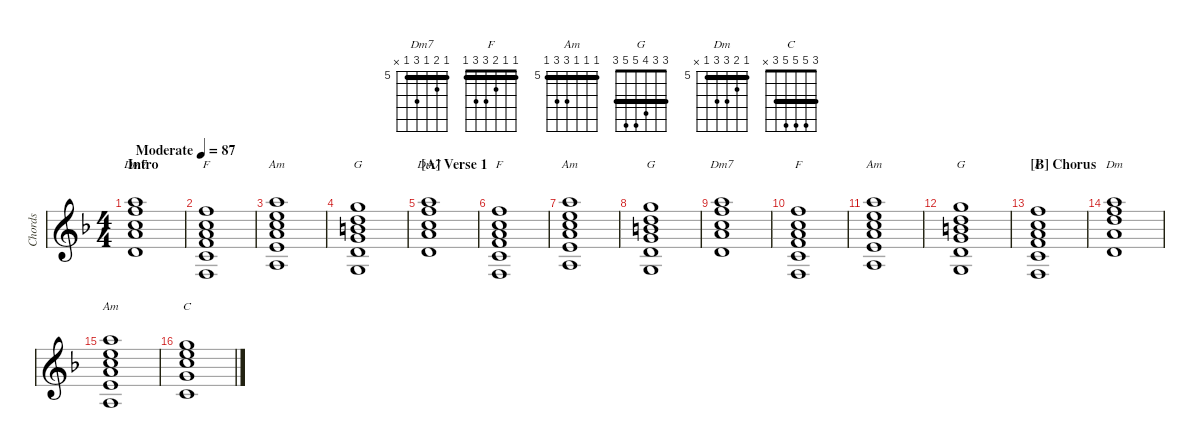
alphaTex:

\defaultSystemsLayout 4
\hideDynamics
\bracketExtendMode nobrackets
\track ("Chords" "Chords") {instrument acousticguitarsteel}
\staff {score}
\tuning (E4 B3 G3 D3 A2 E2)
\chord ("Dm7" 5 6 5 7 5 x) {firstfret 5 showfingering false barre (5 5)}
\chord ("F" 1 1 2 3 3 1) {showfingering false barre (1 1)}
\chord ("Am" 5 5 5 7 7 5) {firstfret 5 showfingering false barre (5 5 5)}
\chord ("G" 3 3 4 5 5 3) {showfingering false barre (3 3)}
\chord ("Dm" 5 6 7 7 5 x) {firstfret 5 barre 5}
\chord ("C" 3 5 5 5 3 x) {showfingering false barre 3}
\ts (4 4)
\beaming (8 2 2 2 2)
\section ("" "Intro")
\tempo (87 "Moderate")
\clef g2
\ks f
(5.5{acc forcenatural} 7.4{acc forcenatural} 5.3{acc forcenatural} 6.2{acc forcenatural} 5.1{acc forcenatural}).1{ch "Dm7" dy mf instrument acousticguitarsteel beam Down} |
(1.6{acc forcenatural} 3.5{acc forcenatural} 3.4{acc forcenatural} 2.3{acc forcenatural} 1.2{acc forcenatural} 1.1{acc forcenatural}).1{ch "F" beam Up} |
(5.6{acc forcenatural} 7.5{acc forcenatural} 7.4{acc forcenatural} 5.3{acc forcenatural} 5.2{acc forcenatural} 5.1{acc forcenatural}).1{ch "Am" beam Up} |
(3.6{acc forcenatural} 5.5{acc forcenatural} 5.4{acc forcenatural} 3.2{acc forcenatural} 3.1{acc forcenatural} 4.3{acc forcenatural}).1{ch "G" beam Up} |
\section ("A" "Verse 1")
(5.5{acc forcenatural} 7.4{acc forcenatural} 5.3{acc forcenatural} 6.2{acc forcenatural} 5.1{acc forcenatural}).1{ch "Dm7" beam Down} |
(1.6{acc forcenatural} 3.5{acc forcenatural} 3.4{acc forcenatural} 2.3{acc forcenatural} 1.2{acc forcenatural} 1.1{acc forcenatural}).1{ch "F" beam Up} |
(5.6{acc forcenatural} 7.5{acc forcenatural} 7.4{acc forcenatural} 5.3{acc forcenatural} 5.2{acc forcenatural} 5.1{acc forcenatural}).1{ch "Am" beam Up} |
(3.6{acc forcenatural} 5.5{acc forcenatural} 5.4{acc forcenatural} 3.2{acc forcenatural} 3.1{acc forcenatural} 4.3{acc forcenatural}).1{ch "G" beam Up} |
(5.5{acc forcenatural} 7.4{acc forcenatural} 5.3{acc forcenatural} 6.2{acc forcenatural} 5.1{acc forcenatural}).1{ch "Dm7" beam Down} |
(1.6{acc forcenatural} 3.5{acc forcenatural} 3.4{acc forcenatural} 2.3{acc forcenatural} 1.2{acc forcenatural} 1.1{acc forcenatural}).1{ch "F" beam Up} |
(5.6{acc forcenatural} 7.5{acc forcenatural} 7.4{acc forcenatural} 5.3{acc forcenatural} 5.2{acc forcenatural} 5.1{acc forcenatural}).1{ch "Am" beam Up} |
(3.6{acc forcenatural} 5.5{acc forcenatural} 5.4{acc forcenatural} 3.2{acc forcenatural} 3.1{acc forcenatural} 4.3{acc forcenatural}).1{ch "G" beam Up} |
\section ("B" "Chorus")
(1.6{acc forcenatural} 3.5{acc forcenatural} 3.4{acc forcenatural} 2.3{acc forcenatural} 1.2{acc forcenatural} 1.1{acc forcenatural}).1{ch "F" beam Up} |
(5.5{acc forcenatural} 7.4{acc forcenatural} 7.3{acc forcenatural} 6.2{acc forcenatural} 5.1{acc forcenatural}).1{ch "Dm" beam Down} |
(5.6{acc forcenatural} 7.5{acc forcenatural} 7.4{acc forcenatural} 5.3{acc forcenatural} 5.2{acc forcenatural} 5.1{acc forcenatural}).1{ch "Am" beam Up} |
(3.1{acc forcenatural} 5.2{acc forcenatural} 5.3{acc forcenatural} 5.4{acc forcenatural} 3.5{acc forcenatural}).1{ch "C" beam Up}
